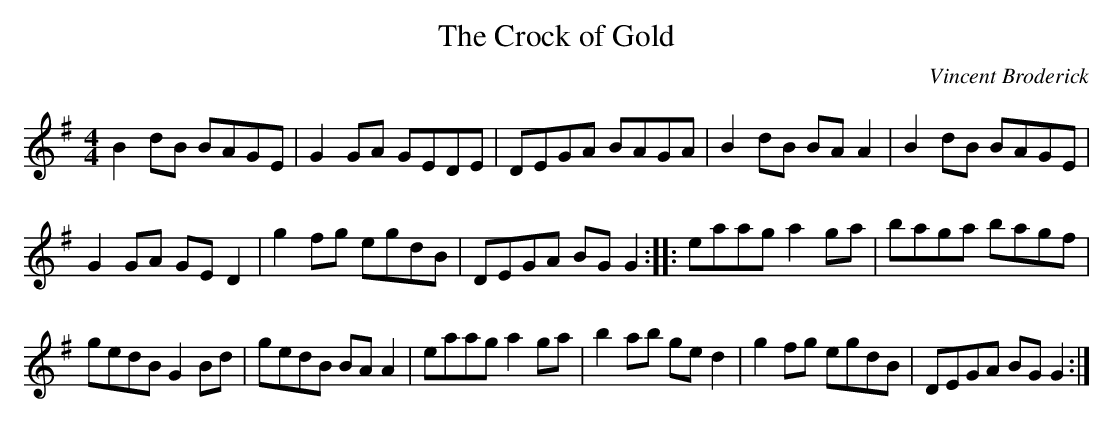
X:1
T:Crock of Gold, The
M:4/4
L:1/8
C:Vincent Broderick
K:G
B2 dB BAGE|G2 GA GEDE|DEGA BAGA|B2 dB BA A2|B2 dB BAGE|
G2 GA GE D2| g2 fg egdB|DEGA BG G2:: eaag a2ga|baga bagf|
gedB G2 Bd|gedB BA A2|eaag a2ga|b2 ab ged2|g2 fg egdB|DEGA BG G2:|
